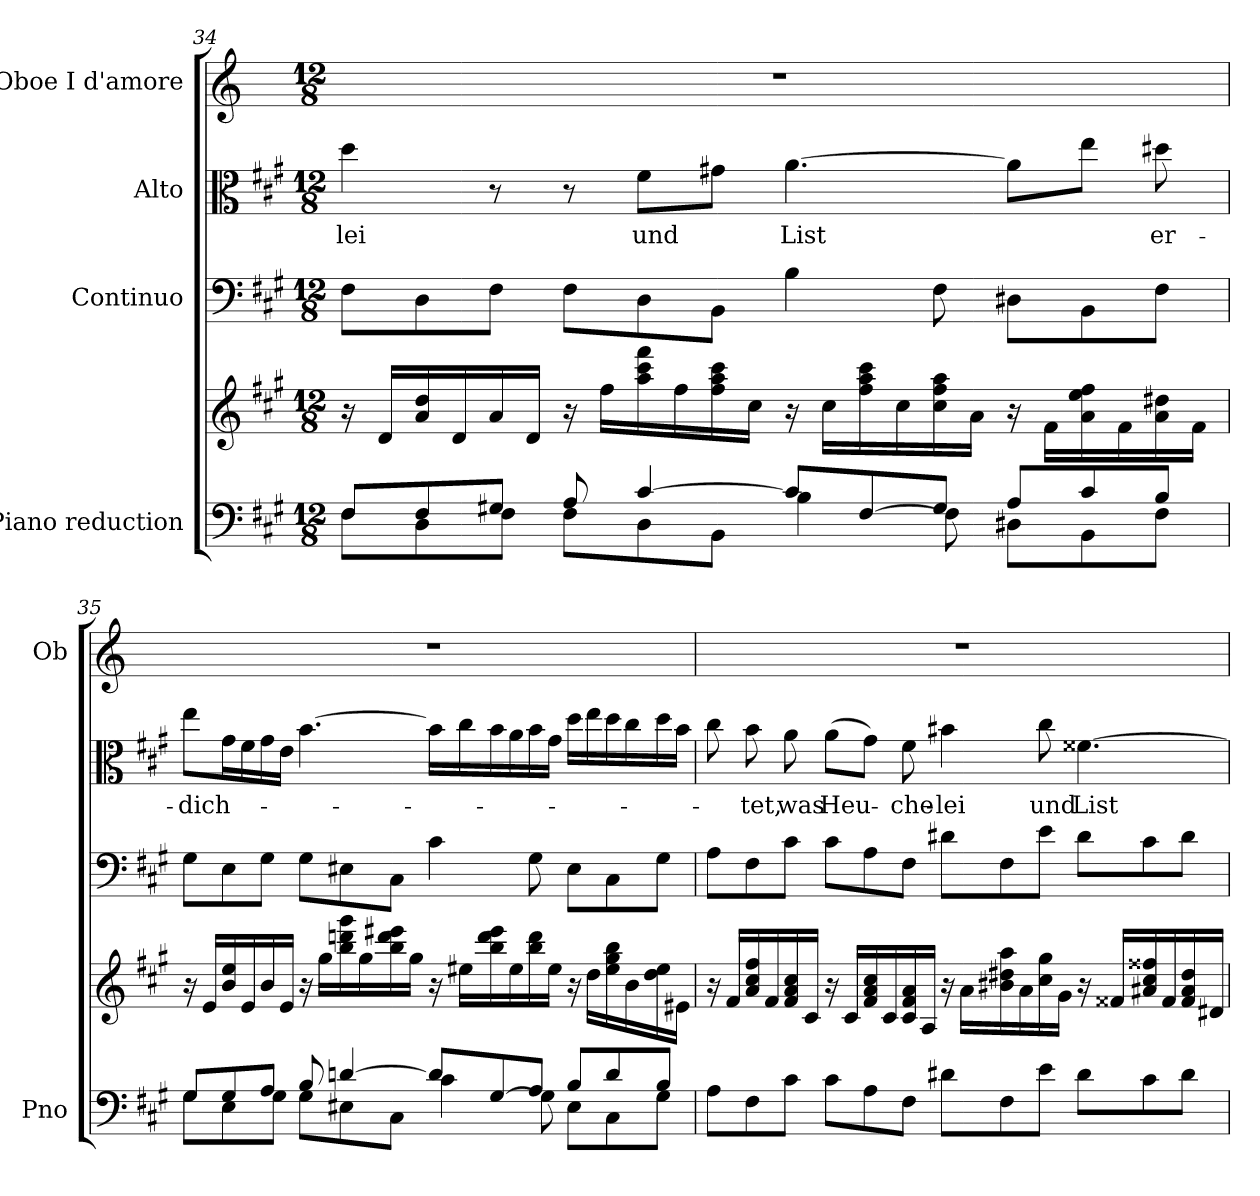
**kern	**kern	**kern	**kern	**text	**kern
*part4	*part4	*part3	*part2	*part2	*part1
*staff5	*staff4	*staff3	*staff2	*staff2	*staff1
*I"Piano reduction	*	*I"Continuo	*I"Alto	*	*I"Oboe I d'amore
*I'Pno	*	*	*	*	*I'Ob
!!LO:PB:g=z
*clefF4	*clefG2	*clefF4	*clefC3	*	*clefG2
*	*	*	*	*	*ITrd2c3
*k[f#c#g#]	*k[f#c#g#]	*k[f#c#g#]	*k[f#c#g#]	*	*k[f#c#g#]
*M12/8	*M12/8	*M12/8	*M12/8	*	*M12/8
=34	=34	=34	=34	=34	=34
*^	*	*	*	*	*
!	!	!	!	!	!LO:LY:b	!
8F#/L	8F#\L	16r	8F#\L	4dd\	-lei	1.r
.	.	16d/LL	.	.	.	.
8F#/	8D\	16a/ 16dd/	8D\	.	.	.
.	.	16d/	.	.	.	.
8G#X/J	8F#\J	16a/	8F#\J	8r	.	.
.	.	16d/JJ	.	.	.	.
8A/	8F#\L	16r	8F#\L	8r	.	.
.	.	16ff#\LL	.	.	.	.
!	!	!	!	!	!LO:LY:b	!
[4c#/	8D\	16aa\ 16ccc#\ 16fff#\	8D\	8f#\L	und	.
.	.	16ff#\	.	.	.	.
.	8BB\J	16ff#\ 16aa\ 16ccc#\	8BB\J	8g#X\J	.	.
.	.	16cc#\JJ	.	.	.	.
!	!	!	!	!	!LO:LY:b	!
8c#/L]	4B\	16r	4B\	[4.a\	List	.
.	.	16cc#\LL	.	.	.	.
[8F#/	.	16ff#\ 16aa\ 16ccc#\	.	.	.	.
.	.	16cc#\	.	.	.	.
8G#/J	8F#\]	16cc#\ 16ff#\ 16aa\	8F#\	.	.	.
.	.	16a\JJ	.	.	.	.
8A/L	8D#X\L	16r	8D#X\L	8a\L]	.	.
.	.	16f#\LL	.	.	.	.
8c#/	8BB\	16a\ 16ee\ 16ff#\	8BB\	8ee\J	.	.
.	.	16f#\	.	.	.	.
!	!	!	!	!	!LO:LY:b	!
8B/J	8F#\J	16a\ 16dd#X\	8F#\J	8dd#X\	er-	.
.	.	16f#\JJ	.	.	.	.
=35	=35	=35	=35	=35	=35	=35
!	!	!	!	!	!LO:LY:b	!
8G#/L	8G#\L	16r	8G#\L	8ee\L	-dich-	1.r
.	.	16e/LL	.	.	.	.
8G#/	8E\	16b/ 16ee/	8E\	16g#\L	.	.
.	.	16e/	.	16f#\	.	.
8A/J	8G#\J	16b/	8G#\J	16g#\	.	.
.	.	16e/JJ	.	16e\JJ	.	.
8B/	8G#\L	16r	8G#\L	[4.b\	.	.
.	.	16gg#\LL	.	.	.	.
[4dn/	8E#X\	16bb\ 16dddn\ 16ggg#\	8E#X\	.	.	.
.	.	16gg#\	.	.	.	.
.	8C#\J	16bb\ 16ddd\ 16eee#X\	8C#\J	.	.	.
.	.	16gg#\JJ	.	.	.	.
8d/L]	4c#\	16r	4c#\	16b\LL]	.	.
.	.	16ee#X\LL	.	16cc#\	.	.
[8G#/	.	16bb\ 16ddd\ 16eee#\	.	16b\	.	.
.	.	16ee#\	.	16a\	.	.
8A/J	8G#\]	16bb\ 16ddd\	8G#\	16b\	.	.
.	.	16ee#\JJ	.	16g#\JJ	.	.
8B/L	8E#\L	16r	8E#\L	16dd\LL	.	.
.	.	16dd\LL	.	16ee\	.	.
8d/	8C#\	16ee#\ 16gg#\ 16bb\	8C#\	16dd\	.	.
.	.	16b\	.	16cc#\	.	.
8B/J	8G#\J	16dd\ 16ee#\	8G#\J	16dd\	.	.
.	.	16e#X\JJ	.	16b\JJ	.	.
*v	*v	*	*	*	*	*
!!LO:LB:g=z
=36	=36	=36	=36	=36	=36
8A\L	16r	8A\L	8cc#\	.	1.r
.	16f#/LL	.	.	.	.
!	!	!	!	!LO:LY:b	!
8F#\	16a/ 16cc#/ 16ff#/	8F#\	8b\	-tet,	.
.	16f#/	.	.	.	.
!	!	!	!	!LO:LY:b	!
8c#\J	16f#/ 16a/ 16cc#/	8c#\J	8a\	was	.
.	16c#/JJ	.	.	.	.
!	!	!	!	!LO:LY:b	!
8c#\L	16r	8c#\L	(>8a\L	Heu-	.
.	16c#/LL	.	.	.	.
8A\	16f#/ 16a/ 16cc#/	8A\	8g#\J)	.	.
.	16c#/	.	.	.	.
!	!	!	!	!LO:LY:b	!
8F#\J	16c#/ 16f#/ 16a/	8F#\J	8f#\	-che-	.
.	16A/JJ	.	.	.	.
!	!	!	!	!LO:LY:b	!
8d#X\L	16r	8d#X\L	4b#X\	-lei	.
.	16a\LL	.	.	.	.
8F#\	16b#X\ 16dd#X\ 16aa\	8F#\	.	.	.
.	16a\	.	.	.	.
!	!	!	!	!LO:LY:b	!
8e\J	16cc#\ 16gg#\	8e\J	8cc#\	und	.
.	16g#\JJ	.	.	.	.
!	!	!	!	!LO:LY:b	!
8d#\L	16r	8d#\L	[4.f##X\	List	.
.	16f##X/LL	.	.	.	.
8c#\	16a#X/ 16cc#/ 16ff##X/	8c#\	.	.	.
.	16f##/	.	.	.	.
8d#\J	16f##/ 16a#/ 16dd#/	8d#\J	.	.	.
.	16d#X/JJ	.	.	.	.
=	=	=	=	=	=
*-	*-	*-	*-	*-	*-
